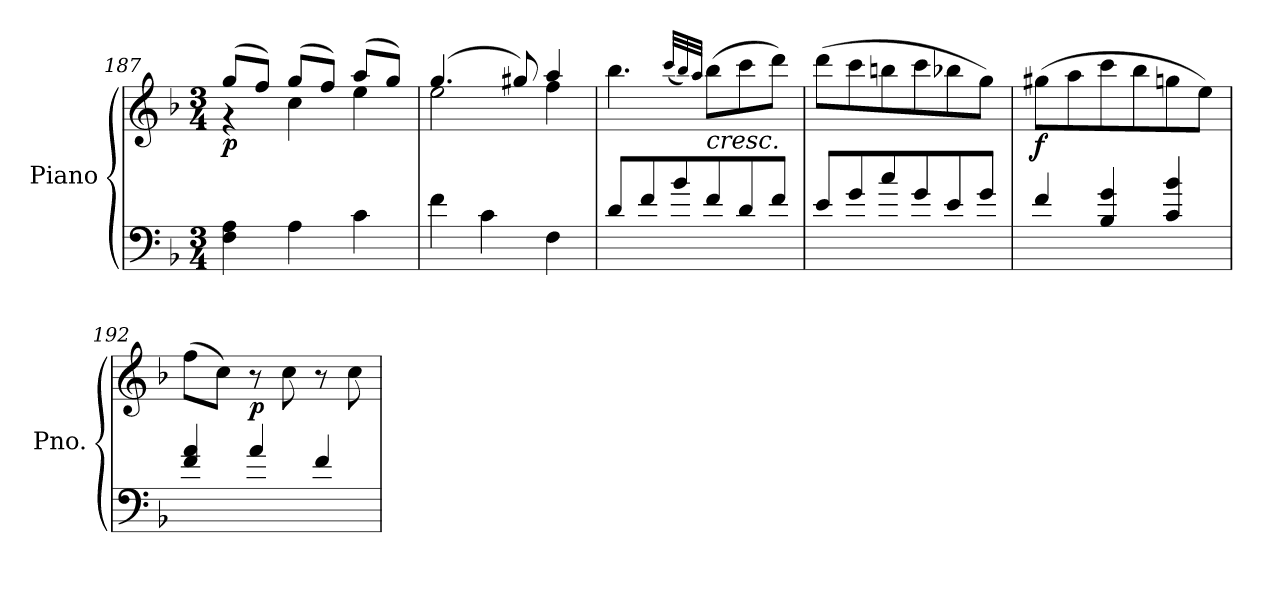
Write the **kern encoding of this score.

**kern	**kern	**dynam
*part1	*part1	*part1
*staff2	*staff1	*staff1/2
*I"Piano	*	*
*I'Pno.	*	*
*clefF4	*clefG2	*
*k[b-]	*k[b-]	*
*M3/4	*M3/4	*
=187	=187	=187
*	*^	*
!	!	!	!LO:DY:b
4F\ 4A\	(>8gg/L	4r	p
.	8ff/J)	.	.
4A\	(>8gg/L	4cc\	.
.	8ff/J)	.	.
4c\	(>8aa/L	4ee\	.
.	8gg/J)	.	.
=188	=188	=188	=188
4f\	(>4.gg/	2ee\	.
4c\	.	.	.
.	8gg#X/)	.	.
4F\	4aa/	4ff\	.
*	*v	*v	*
=189	=189	=189
8d/L	4.bb-\	.
8f/	.	.
8b-/	.	.
.	(<32qccc!/LLL	.
.	32qbb-!/)	.
.	32qaa!/JJJ	.
!	!LO:TX:b:i:t=cresc.	!
8f/	(>8bb-\L	.
8d/	8ccc\	.
8f/J	8ddd\J)	.
=190	=190	=190
8e/L	(>8ddd\L	.
8g/	8ccc\	.
8cc/	8bbn\	.
8g/	8ccc\	.
8e/	8bb-X\	.
8g/J	8gg\J)	.
!!LO:LB:g=z
=191	=191	=191
!	!	!LO:DY:b
4f/	(>8gg#X\L	f
.	8aa\	.
4B-/ 4g/	8ccc\	.
.	8bb-\	.
4c/ 4b-/	8ggn\	.
.	8ee\J)	.
=192	=192	=192
4f/ 4a/	(>8ff\L	.
.	8cc\J)	.
!	!	!LO:DY:b
4a/	8r	p
.	8cc\	.
4f/	8r	.
.	8cc\	.
=	=	=
*-	*-	*-
